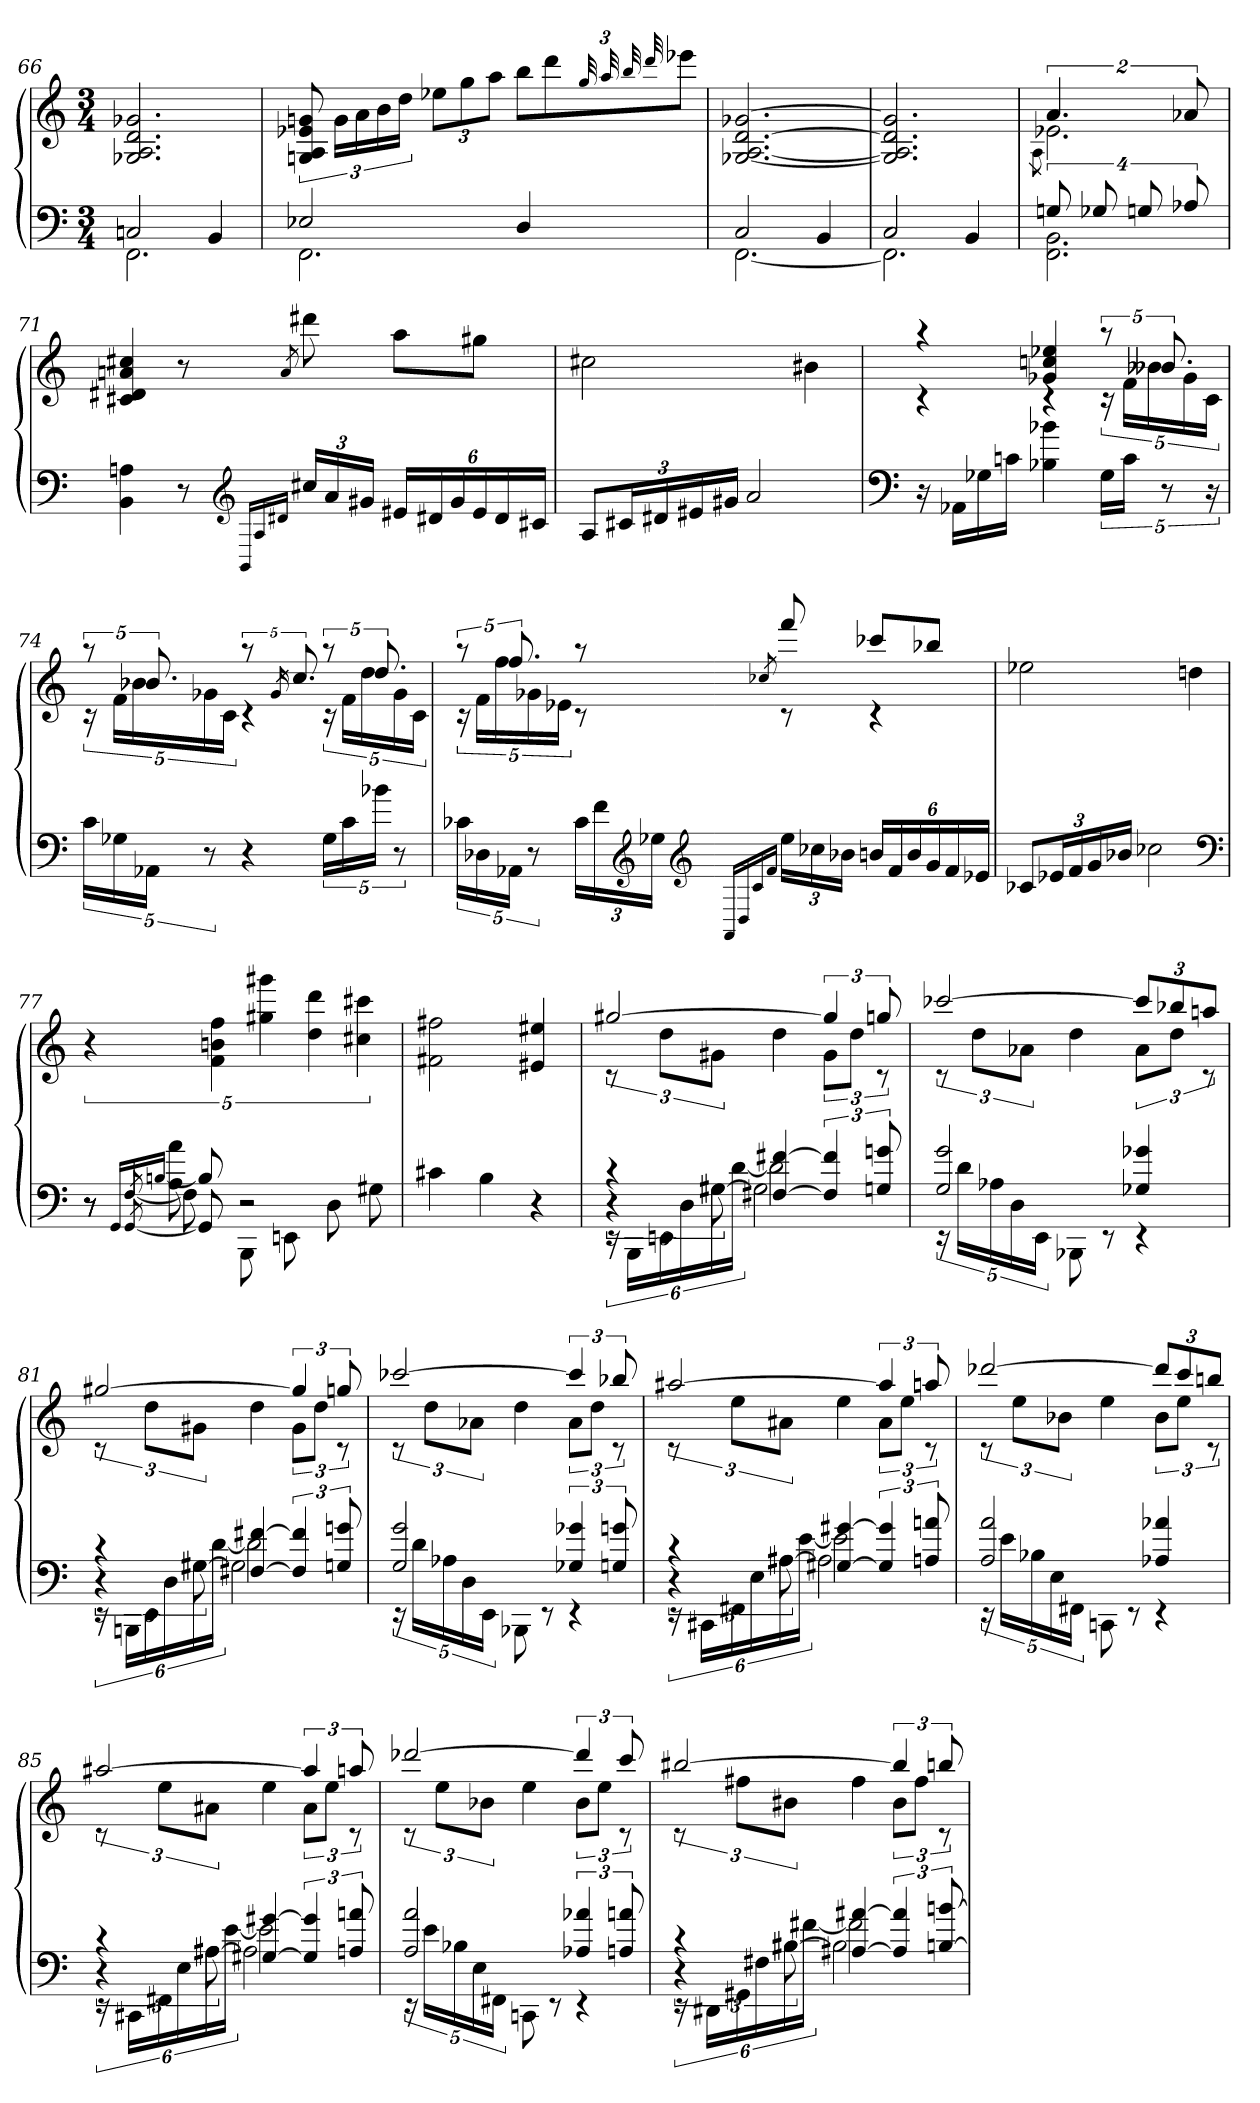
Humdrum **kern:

**kern	**kern
*part1	*part1
*staff2	*staff1
*clefF4	*clefG2
*k[]	*k[]
*M3/4	*M3/4
=66	=66
*^	*
2Cn	2.FF	2.G-X 2.A 2.d 2.g-X
4BB	.	.
=67	=67	=67
2E-X	2.FF	12Gn 12A 12e-X 12gn
.	.	24gLL
.	.	24a
.	.	24b
.	.	24ddJJ
.	.	12ee-XL
.	.	12gg
.	.	12aaJ
4D	.	12bbL
.	.	12ddd
.	.	32qqgg/
.	.	32qqaa/
.	.	32qqbb/
.	.	32qqddd/
.	.	12eee-XJ
=68	=68	=68
2C	[2.FF	[2.G-X [2.A [2.d [2.g-X
4BB	.	.
=69	=69	=69
2C	2.FF]	2.G-] 2.A] 2.d] 2.g-]
4BB	.	.
=70	=70	=70
*	*	*^
.	.	.	8qA\
16%3Gn	2.FF 2.BB	8%3.a	2.e-X
16%3G-X	.	.	.
16%3Gn	.	.	.
16%3A-X	.	16%3a-X	.
*v	*v	*	*
*	*v	*v
=71	=71
4BB 4An	4c#X 4d#X 4an 4cc#X
8r	8r
*clefG2	*
16qqBB/LL	.
16qqA/	.
16qqd#X/JJ	8qa/
24cc#XLL	8ddd#X
24a	.
24g#XJJ	.
24e#XLL	8aaL
24d#X	.
24g#	.
24e#	8gg#XJ
24d#	.
24c#XJJ	.
=72	=72
12AL	2cc#X
24c#XL	.
24d#X	.
24e#X	.
24g#XJJ	.
2a	.
.	4b#X
=73	=73
*clefF4	*
*	*^
16r	4raa	4rc
16AA-XLL	.	.
16G-X	.	.
16cnJJ	.	.
4B-X 4b-X	4g-X 4ccn 4ee-X	4rc
20G-LL	10raa	20rc
20cJJ	.	20fLL
10r	10.b--X	20b--X
.	.	20g-
20r	.	20cJJ
=74	=74	=74
20cLL	10raa	20rc
20G-X	.	20fLL
20AA-XJJ	10.b-X	20b-X
10r	.	20g-X
.	.	20cJJ
4r	10raa	4rc
.	16qg-/	.
.	10.cc	.
20G-LL	10raa	20rc
20c	.	20fLL
20b-XJJ	10.dd	20dd
10r	.	20g-
.	.	20cJJ
=75	=75	=75
20c-XLL	10raa	20rc
20D-X	.	20fLL
20AA-XJJ	10.ff	20ff
10r	.	20g-X
.	.	20e-XJJ
24c-LL	8raa	8rc
24f	.	.
*clefG2	*	*
24ee-XJJ	.	.
*clefG2	*	*
16qqAA-/LL	.	.
16qqD-/	.	.
16qqc-/	.	.
16qqf/JJ	8qcc-X/	.
24ee-LL	8fff	8rc
24cc-X	.	.
24b-XJJ	.	.
24bnLL	8ccc-XL	4rc
24f	.	.
24b	.	.
24g	8bb-XJ	.
24f	.	.
24e-XJJ	.	.
*	*v	*v
=76	=76
12c-XL	2ee-X
24e-XL	.
24f	.
24g	.
24b-XJJ	.
2cc-X	.
.	4ddn
*clefF4	*
=77	=77
*^	*
*	*^	*
*	*	*^	*
8r	8r	8r	8r	20%3r
.	.	16qqGGLL	.	.
.	.	16qqF	.	.
[8qGG	[8qF	[16qqBnJJ	.	.
8GG]	8F]	8B]	8A 8a	.
.	.	.	.	20%3f 20%3bn 20%3ff
2r	2r	2r	8BBB	.
.	.	.	.	20%3gg#X 20%3ggg#X
.	.	.	8EEn	.
.	.	.	.	20%3dd 20%3ddd
.	.	.	8D	.
.	.	.	.	20%3cc#X 20%3ccc#X
.	.	.	8G#X	.
*v	*v	*v	*v	*
=78	=78
4c#X	2f#X 2ff#X
4B	.
4r	4e#X 4ee#X
=79	=79
*^	*^
*	*^	*	*
4rc	24rEE	6r	[2gg#X	12rc
.	24BBBLL	.	.	.
.	24EEn	.	.	12ddL
.	24D	.	.	.
.	24G#X	[12G#X\	.	12g#XJ
.	[24dJJ	.	.	.
[4F#X [4f#X	2d]	2G#\]	.	4dd
6F#] 6f#]	.	.	6gg#]	12g#L
.	.	.	.	12ddJ
12Gn 12gn	.	.	12ggn	12rc
*	*v	*v	*	*
=80	=80	=80	=80
2G 2g	20rEE	[2ccc-X	12rc
.	20dLL	.	.
.	.	.	12ddL
.	20A-X	.	.
.	20D	.	.
.	.	.	12a-XJ
.	20EEJJ	.	.
.	8BBB-X	.	4dd
.	8rEE	.	.
4G-X 4g-X	4rEE	12ccc-L]	12a-L
.	.	12bb-X	12ddJ
.	.	12aanJ	12rc
=81	=81	=81	=81
*	*^	*	*
4rc	24rEE	6r	[2gg#X	12rc
.	24BBBnLL	.	.	.
.	24EE	.	.	12ddL
.	24D	.	.	.
.	24G#X	[12G#X\	.	12g#XJ
.	[24dJJ	.	.	.
[4F#X [4f#X	2d]	2G#\]	.	4dd
6F#] 6f#]	.	.	6gg#]	12g#L
.	.	.	.	12ddJ
12Gn 12gn	.	.	12ggn	12rc
*	*v	*v	*	*
=82	=82	=82	=82
2G 2g	20rEE	[2ccc-X	12rc
.	20dLL	.	.
.	.	.	12ddL
.	20A-X	.	.
.	20D	.	.
.	.	.	12a-XJ
.	20EEJJ	.	.
.	8BBB-X	.	4dd
.	8rEE	.	.
6G-X 6g-X	4rEE	6ccc-]	12a-L
.	.	.	12ddJ
12Gn 12gn	.	12bb-X	12rc
=83	=83	=83	=83
*	*^	*	*
4rc	24rEE	6r	[2aa#X	12rc
.	24CC#XLL	.	.	.
.	24FF#X	.	.	12eeL
.	24E	.	.	.
.	24A#X	[12A#X\	.	12a#XJ
.	[24eJJ	.	.	.
[4G#X [4g#X	2e]	2A#\]	.	4ee
6G#] 6g#]	.	.	6aa#]	12a#L
.	.	.	.	12eeJ
12An 12an	.	.	12aan	12rc
*	*v	*v	*	*
=84	=84	=84	=84
2A 2a	20rEE	[2ddd-X	12rc
.	20eLL	.	.
.	.	.	12eeL
.	20B-X	.	.
.	20E	.	.
.	.	.	12b-XJ
.	20FF#XJJ	.	.
.	8CCn	.	4ee
.	8rEE	.	.
4A-X 4a-X	4rEE	12ddd-L]	12b-L
.	.	12ccc	12eeJ
.	.	12bbnJ	12rc
=85	=85	=85	=85
*	*^	*	*
4rc	24rEE	6r	[2aa#X	12rc
.	24CC#XLL	.	.	.
.	24FF#X	.	.	12eeL
.	24E	.	.	.
.	24A#X	[12A#X\	.	12a#XJ
.	[24eJJ	.	.	.
[4G#X [4g#X	2e]	2A#\]	.	4ee
6G#] 6g#]	.	.	6aa#]	12a#L
.	.	.	.	12eeJ
12An 12an	.	.	12aan	12rc
*	*v	*v	*	*
=86	=86	=86	=86
2A 2a	20rEE	[2ddd-X	12rc
.	20eLL	.	.
.	.	.	12eeL
.	20B-X	.	.
.	20E	.	.
.	.	.	12b-XJ
.	20FF#XJJ	.	.
.	8CCn	.	4ee
.	8rEE	.	.
6A-X 6a-X	4rEE	6ddd-]	12b-L
.	.	.	12eeJ
12An 12an	.	12ccc	12rc
=87	=87	=87	=87
*	*^	*	*
4rc	24rEE	6r	[2bb#X	12rc
.	24DD#XLL	.	.	.
.	24GG#X	.	.	12ff#XL
.	24F#X	.	.	.
.	24B#X	[12B#X\	.	12b#XJ
.	[24f#XJJ	.	.	.
[4A#X [4a#X	2f#]	2B#\]	.	4ff#
6A#] 6a#]	.	.	6bb#]	12b#L
.	.	.	.	12ff#J
[12Bn [12bn	.	.	12bbn	12rc
*v	*v	*v	*	*
*	*v	*v
=	=
*-	*-
